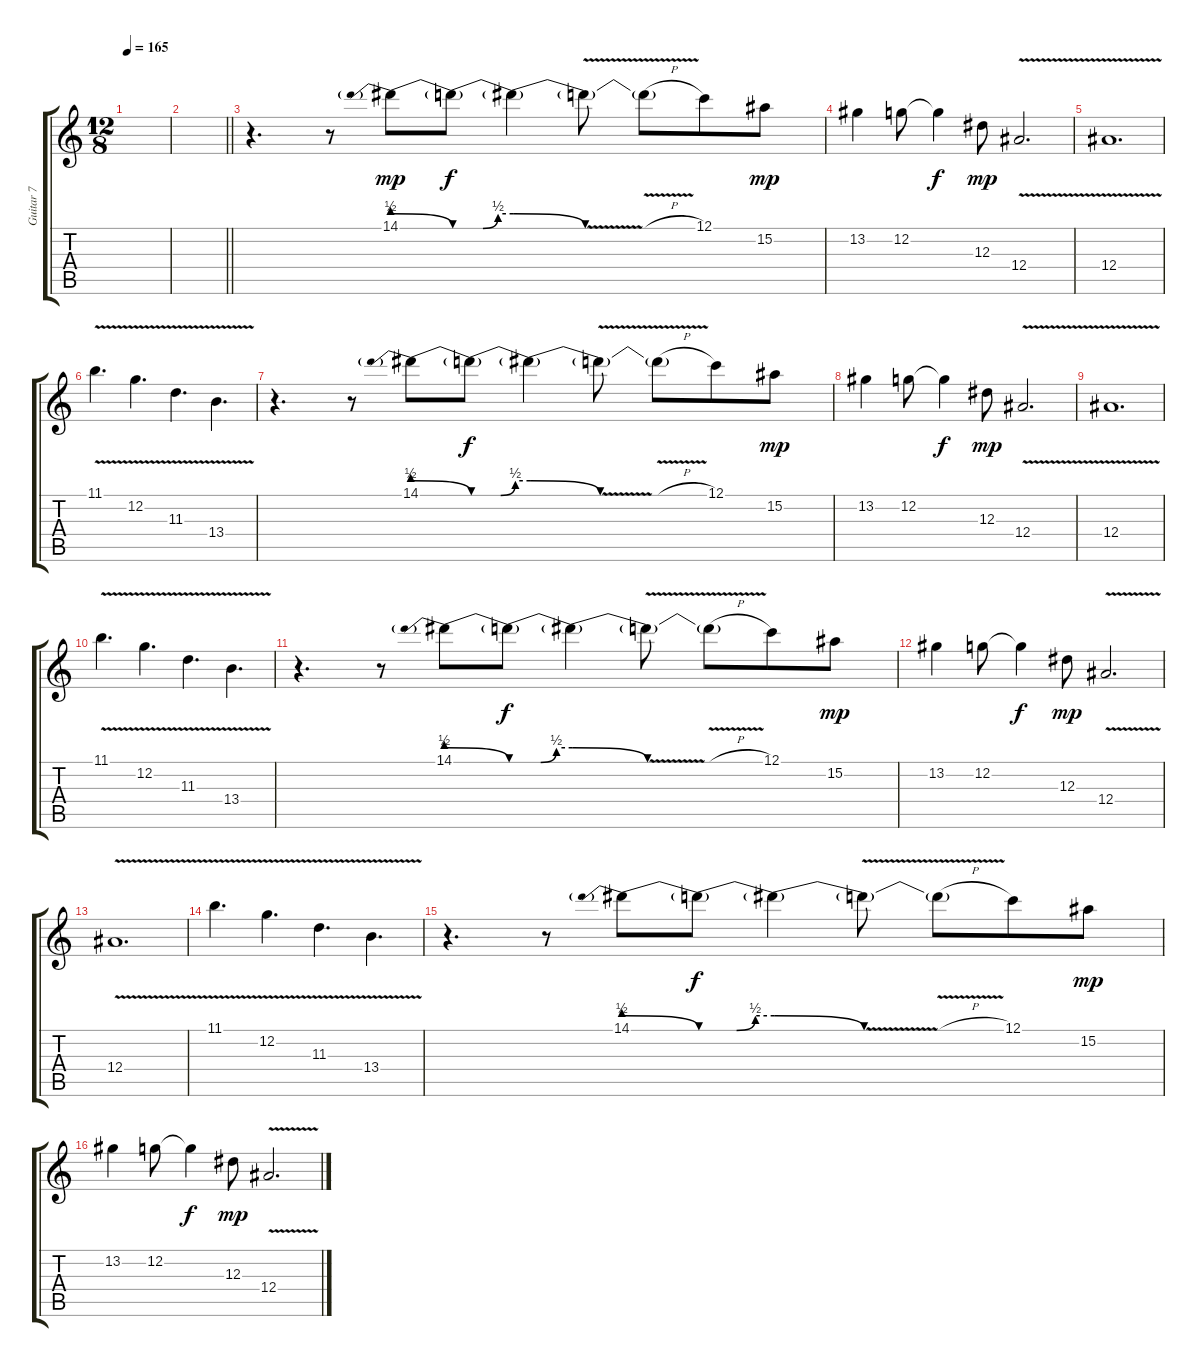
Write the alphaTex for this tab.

\track ("Guitar 7" "Guitar 7") {instrument distortionguitar}
\staff {score tabs}
\tuning (C4 G3 Eb3 Bb2 F2 C2) {hide}
\ts (12 8)
\tempo 165
\clef g2
\ks c
|
\barLineRight lightlight
|
\section ("" "")
r.4{d} r.8 14.1{be (prebendrelease 0 2 60 0)}.8{dy mp} 14.1{be (custom 0 0 30 0 45 2 60 2) t}.8{dy f} 14.1{be (release 0 2 60 0) t}.4 14.1{v t}.8 14.1{h t}.8 12.1.8 15.2.8{dy mp} |
13.2.4 12.2.8 12.2{t}.4{dy f} 12.3.8{dy mp} 12.4{v}.2{d} |
12.4{v}.1{d} |
11.1{v}.4{d} 12.2{v}.4{d} 11.3{v}.4{d} 13.4{v}.4{d} |
r.4{d} r.8 14.1{be (prebendrelease 0 2 60 0)}.8 14.1{be (custom 0 0 30 0 45 2 60 2) t}.8{dy f} 14.1{be (release 0 2 60 0) t}.4 14.1{v t}.8 14.1{h t}.8 12.1.8 15.2.8{dy mp} |
13.2.4 12.2.8 12.2{t}.4{dy f} 12.3.8{dy mp} 12.4{v}.2{d} |
12.4{v}.1{d} |
11.1{v}.4{d} 12.2{v}.4{d} 11.3{v}.4{d} 13.4{v}.4{d} |
r.4{d} r.8 14.1{be (prebendrelease 0 2 60 0)}.8 14.1{be (custom 0 0 30 0 45 2 60 2) t}.8{dy f} 14.1{be (release 0 2 60 0) t}.4 14.1{v t}.8 14.1{h t}.8 12.1.8 15.2.8{dy mp} |
13.2.4 12.2.8 12.2{t}.4{dy f} 12.3.8{dy mp} 12.4{v}.2{d} |
12.4{v}.1{d} |
11.1{v}.4{d} 12.2{v}.4{d} 11.3{v}.4{d} 13.4{v}.4{d} |
r.4{d} r.8 14.1{be (prebendrelease 0 2 60 0)}.8 14.1{be (custom 0 0 30 0 45 2 60 2) t}.8{dy f} 14.1{be (release 0 2 60 0) t}.4 14.1{v t}.8 14.1{h t}.8 12.1.8 15.2.8{dy mp} |
13.2.4 12.2.8 12.2{t}.4{dy f} 12.3.8{dy mp} 12.4{v}.2{d}
